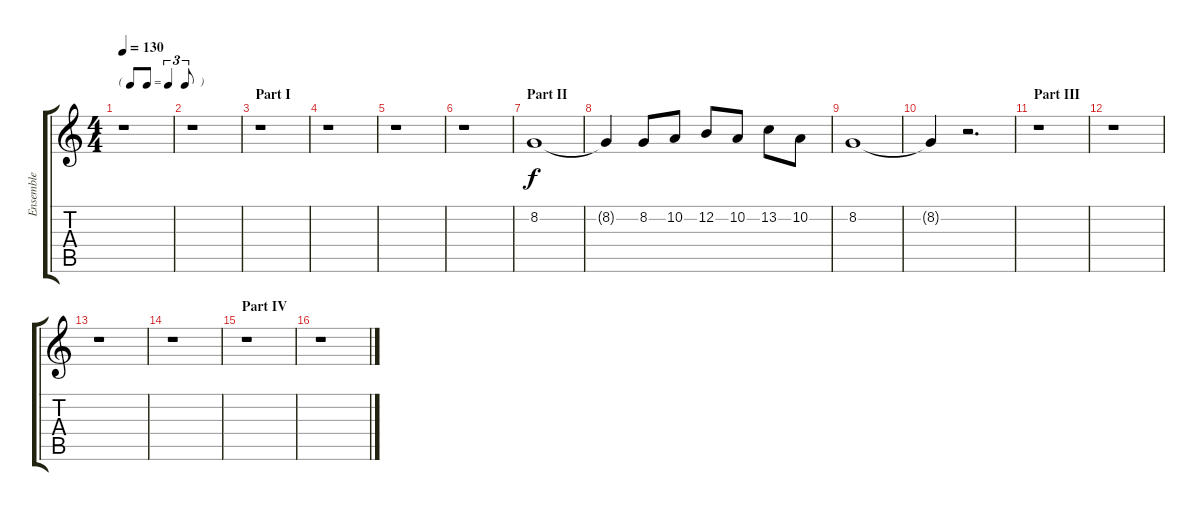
\track ("Ensemble" "Ensemble") {instrument stringensemble1}
\staff {score tabs}
\tuning (E4 B3 G3 D3 A2 E2) {hide}
\ts (4 4)
\tf triplet8th
\tempo 130
\clef g2
\ks c
r.1{dy f instrument stringensemble1} |
r.1 |
\section ("" "Part I")
r.1 |
r.1 |
r.1 |
r.1 |
\section ("" "Part II")
8.2.1 |
8.2{t}.4 8.2.8 10.2.8 12.2.8 10.2.8 13.2.8 10.2.8 |
8.2.1 |
8.2{t}.4 r.2{d} |
\section ("" "Part III")
r.1 |
r.1 |
r.1 |
r.1 |
\section ("" "Part IV")
r.1 |
r.1
